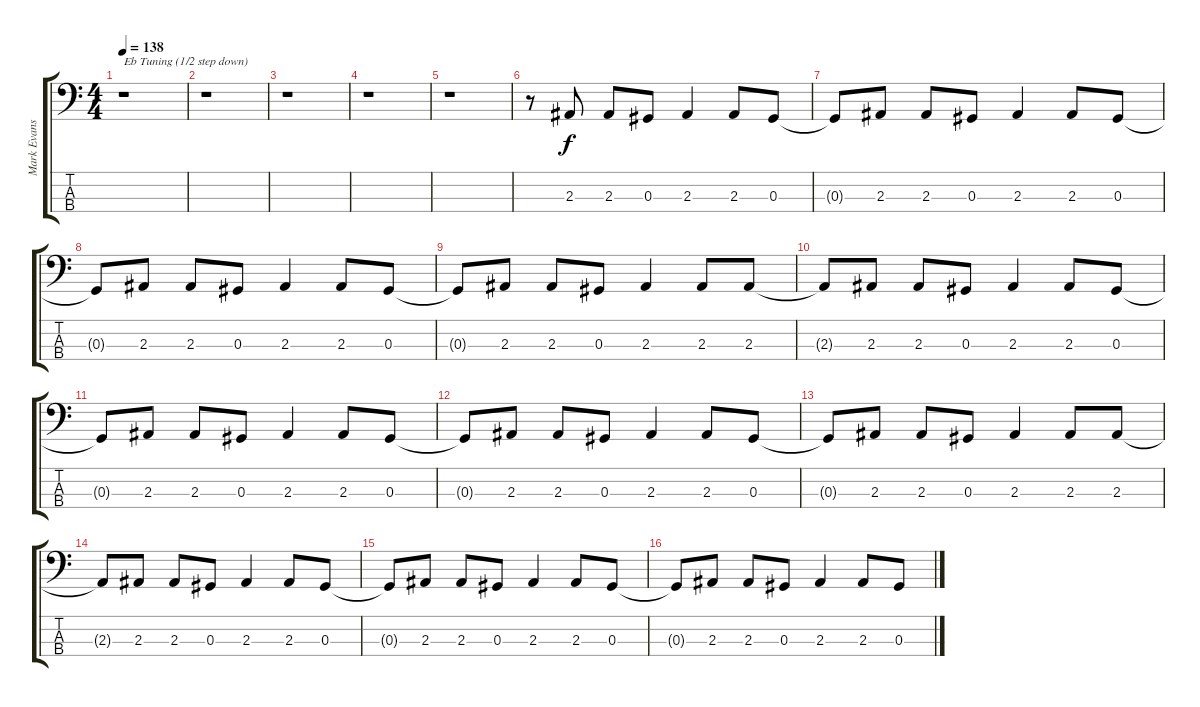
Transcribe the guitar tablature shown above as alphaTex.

\track ("Mark Evans" "Mark Evans") {instrument electricbassfinger}
\staff {score tabs}
\tuning (Gb2 Db2 Ab1 Eb1) {hide}
\ts (4 4)
\tempo 138
\clef f4
\ks c
r.1{txt "Eb Tuning (1/2 step down)" dy f instrument electricbassfinger} |
r.1 |
r.1 |
r.1 |
r.1 |
r.8 2.3.8 2.3.8 0.3.8 2.3.4 2.3.8 0.3.8 |
0.3{t}.8 2.3.8 2.3.8 0.3.8 2.3.4 2.3.8 0.3.8 |
0.3{t}.8 2.3.8 2.3.8 0.3.8 2.3.4 2.3.8 0.3.8 |
0.3{t}.8 2.3.8 2.3.8 0.3.8 2.3.4 2.3.8 2.3.8 |
2.3{t}.8 2.3.8 2.3.8 0.3.8 2.3.4 2.3.8 0.3.8 |
0.3{t}.8 2.3.8 2.3.8 0.3.8 2.3.4 2.3.8 0.3.8 |
0.3{t}.8 2.3.8 2.3.8 0.3.8 2.3.4 2.3.8 0.3.8 |
0.3{t}.8 2.3.8 2.3.8 0.3.8 2.3.4 2.3.8 2.3.8 |
2.3{t}.8 2.3.8 2.3.8 0.3.8 2.3.4 2.3.8 0.3.8 |
0.3{t}.8 2.3.8 2.3.8 0.3.8 2.3.4 2.3.8 0.3.8 |
0.3{t}.8 2.3.8 2.3.8 0.3.8 2.3.4 2.3.8 0.3.8
